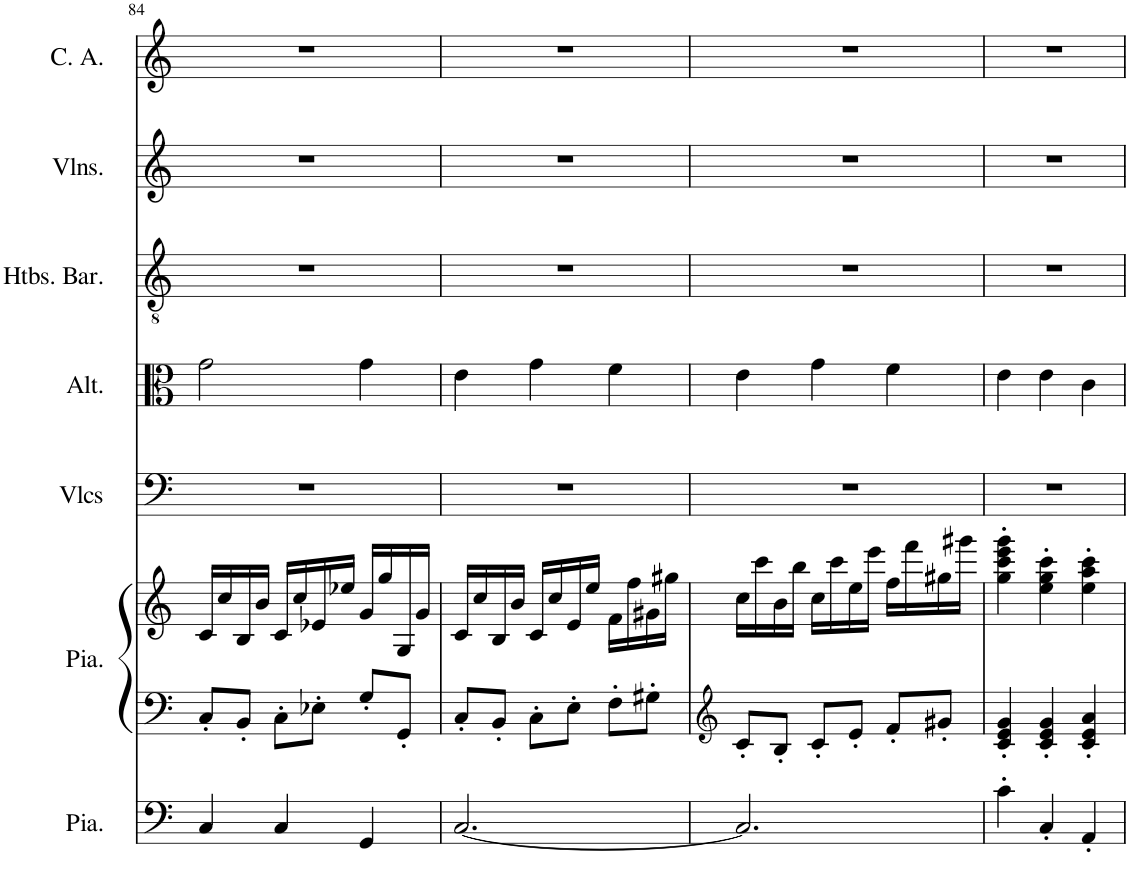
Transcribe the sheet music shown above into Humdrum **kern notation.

**kern	**kern	**kern	**kern	**kern	**kern	**kern	**kern
*part7	*part6	*part6	*part5	*part4	*part3	*part2	*part1
*staff8	*staff7	*staff6	*staff5	*staff4	*staff3	*staff2	*staff1
*I"Piano, Pedals	*I"Piano, Organ	*	*I"Violoncelles, Bass	*I"Altos, Tenor	*I"Hautbois Baryton, Alto	*I"Violons, Soprano	*I"Cor anglais, Baritone solo
*I'Pia.	*I'Pia.	*	*I'Vlcs	*I'Alt.	*I'Htbs. Bar.	*I'Vlns.	*I'C. A.
!!LO:PB:g=z
*clefF4	*clefF4	*clefG2	*clefF4	*clefC3	*clefGv2	*clefG2	*clefG2
*	*	*	*	*	*	*	*Trd4c7
*k[]	*k[]	*k[]	*k[]	*k[]	*k[]	*k[]	*k[]
*M3/4	*M3/4	*M3/4	*M3/4	*M3/4	*M3/4	*M3/4	*M3/4
=84	=84	=84	=84	=84	=84	=84	=84
4C/	8C'/L	16c/LL	2.r	2g\	2.r	2.r	2.r
.	.	16cc/	.	.	.	.	.
.	8BB'/J	16B/	.	.	.	.	.
.	.	16b/JJ	.	.	.	.	.
4C/	8C'\L	16c/LL	.	.	.	.	.
.	.	16cc/	.	.	.	.	.
.	8E-X'\J	16e-X/	.	.	.	.	.
.	.	16ee-X/JJ	.	.	.	.	.
4GG/	8G'/L	16g/LL	.	4g\	.	.	.
.	.	16gg/	.	.	.	.	.
.	8GG'/J	16G/	.	.	.	.	.
.	.	16g/JJ	.	.	.	.	.
=85	=85	=85	=85	=85	=85	=85	=85
[2.C/	8C'/L	16c/LL	2.r	4e\	2.r	2.r	2.r
.	.	16cc/	.	.	.	.	.
.	8BB'/J	16B/	.	.	.	.	.
.	.	16b/JJ	.	.	.	.	.
.	8C'\L	16c/LL	.	4g\	.	.	.
.	.	16cc/	.	.	.	.	.
.	8E'\J	16e/	.	.	.	.	.
.	.	16ee/JJ	.	.	.	.	.
.	8F'\L	16f\LL	.	4f\	.	.	.
.	.	16ff\	.	.	.	.	.
.	8G#X'\J	16g#X\	.	.	.	.	.
.	.	16gg#X\JJ	.	.	.	.	.
=86	=86	=86	=86	=86	=86	=86	=86
*	*clefG2	*	*	*	*	*	*
2.C/]	8c'/L	16cc\LL	2.r	4e\	2.r	2.r	2.r
.	.	16ccc\	.	.	.	.	.
.	8B'/J	16b\	.	.	.	.	.
.	.	16bb\JJ	.	.	.	.	.
.	8c'/L	16cc\LL	.	4g\	.	.	.
.	.	16ccc\	.	.	.	.	.
.	8e'/J	16ee\	.	.	.	.	.
.	.	16eee\JJ	.	.	.	.	.
.	8f'/L	16ff\LL	.	4f\	.	.	.
.	.	16fff\	.	.	.	.	.
.	8g#X'/J	16gg#X\	.	.	.	.	.
.	.	16ggg#X\JJ	.	.	.	.	.
=87	=87	=87	=87	=87	=87	=87	=87
4c'\	4c/' 4e/' 4g/'	4gg\' 4ccc\' 4eee\' 4ggg\'	2.r	4e\	2.r	2.r	2.r
4C'/	4c/' 4e/' 4g/'	4ee\' 4gg\' 4ccc\'	.	4e\	.	.	.
4AA'/	4c/' 4e/' 4a/'	4ee\' 4aa\' 4ccc\'	.	4c\	.	.	.
=	=	=	=	=	=	=	=
*-	*-	*-	*-	*-	*-	*-	*-
